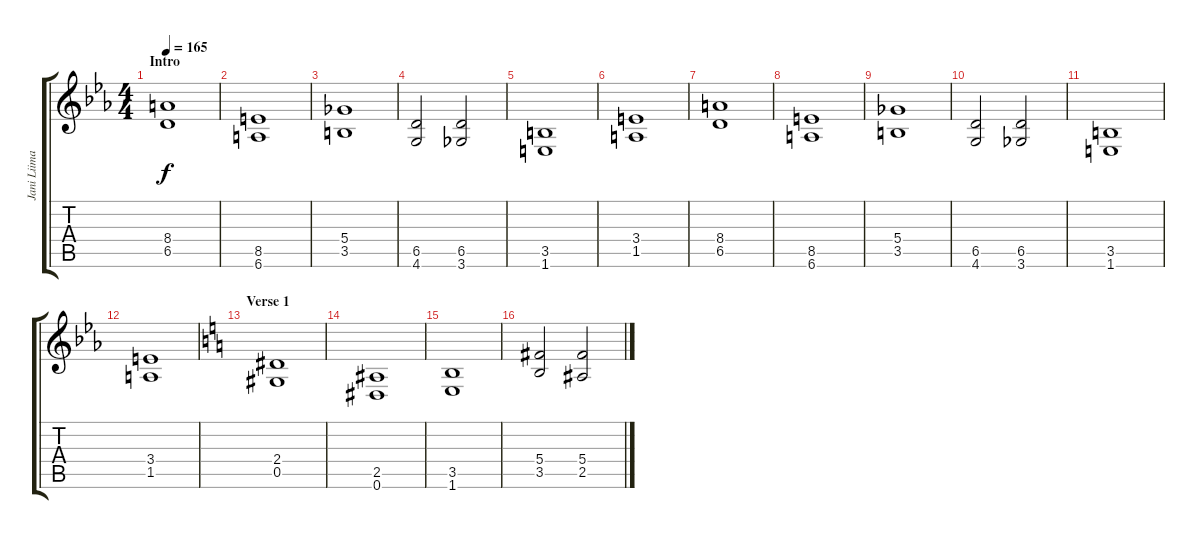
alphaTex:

\track ("Jani Liimatainen 2" "Jani Liima") {instrument distortionguitar}
\staff {score tabs}
\tuning (Eb4 Bb3 Gb3 Db3 Ab2 Eb2) {hide}
\ts (4 4)
\section ("" "Intro")
\tempo 165
\clef g2
\ks cminor
(8.4 6.5).1{dy f instrument distortionguitar} |
(8.5 6.6).1 |
(5.4 3.5).1 |
(6.5 4.6).2 (6.5 3.6).2 |
(3.5 1.6).1 |
(3.4 1.5).1 |
(8.4 6.5).1 |
(8.5 6.6).1 |
(5.4 3.5).1 |
(6.5 4.6).2 (6.5 3.6).2 |
(3.5 1.6).1 |
(3.4 1.5).1 |
\section ("" "Verse 1")
\ks aminor
(2.4 0.5).1 |
(2.5 0.6).1 |
(3.5 1.6).1 |
(5.4 3.5).2 (5.4 2.5).2
